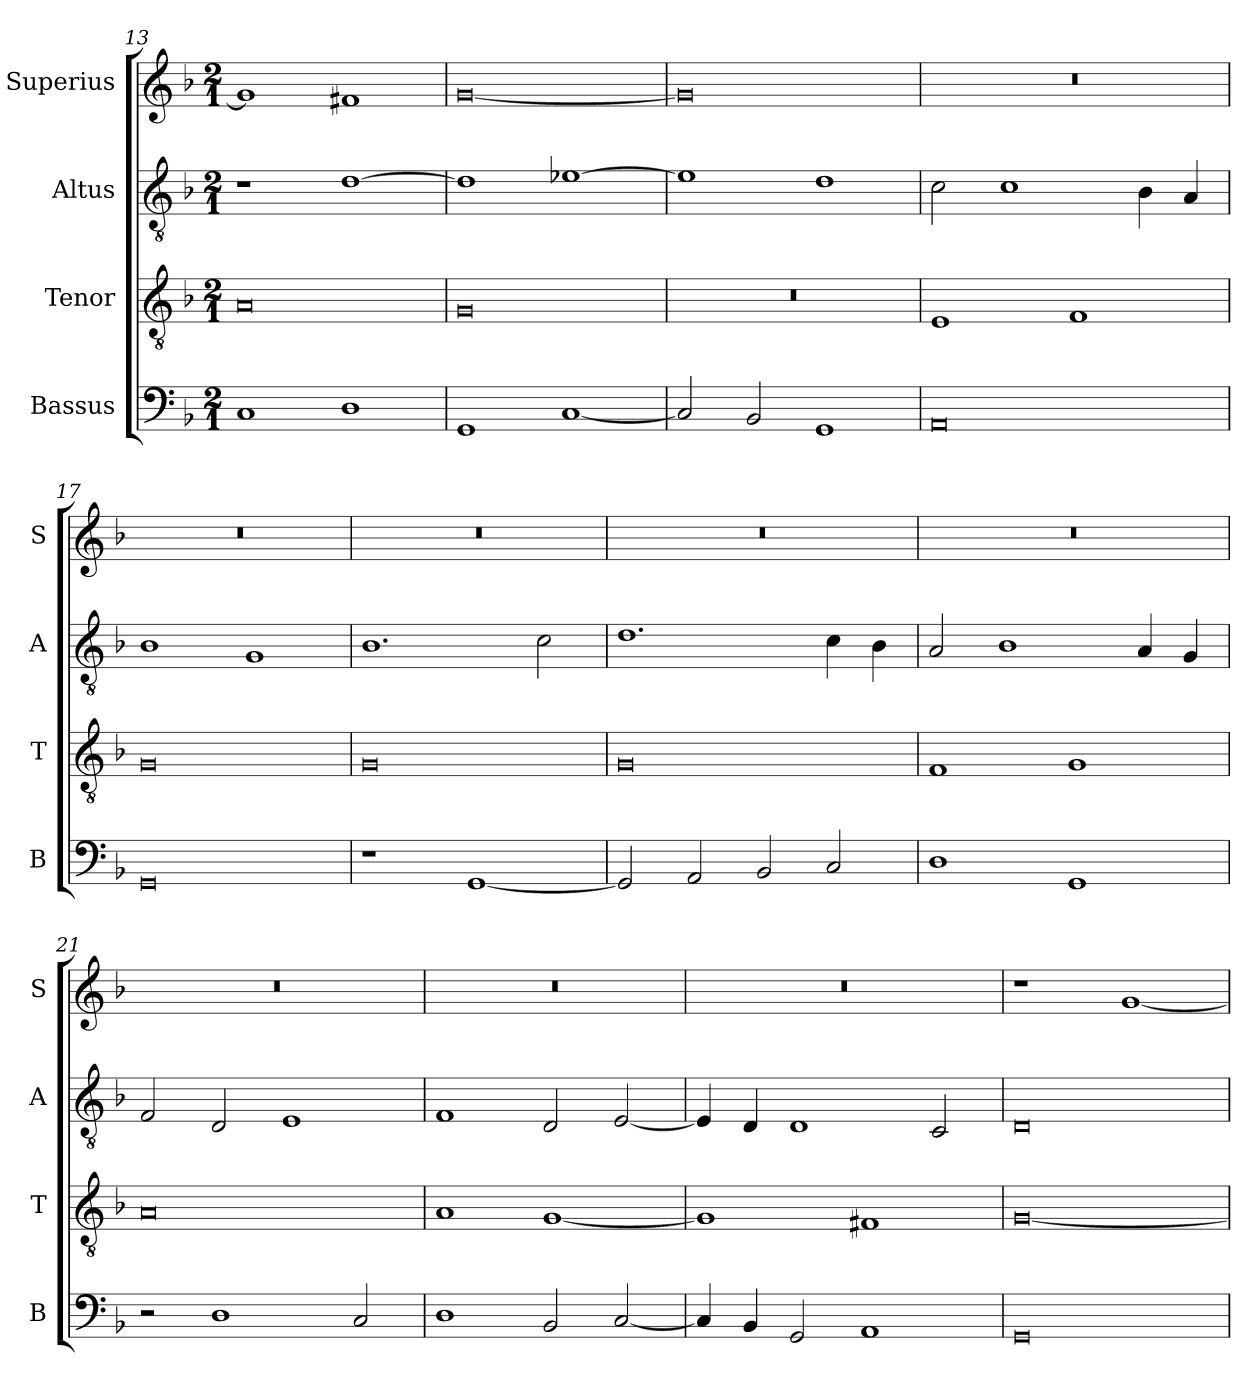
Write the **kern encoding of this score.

**kern	**kern	**kern	**kern
*part4	*part3	*part2	*part1
*staff4	*staff3	*staff2	*staff1
*I"Bassus	*I"Tenor	*I"Altus	*I"Superius
*I'B	*I'T	*I'A	*I'S
*clefF4	*clefGv2	*clefGv2	*clefG2
*k[b-]	*k[b-]	*k[b-]	*k[b-]
*M2/1	*M2/1	*M2/1	*M2/1
=13	=13	=13	=13
1C	0A	1r	1g]
1D	.	[1d	1f#X
=14	=14	=14	=14
1GG	0G	1d]	[0g
[1C	.	[1e-X	.
=15	=15	=15	=15
2C/]	0r	1e-]	0g]
2BB-/	.	.	.
1GG	.	1d	.
=16	=16	=16	=16
0AA	1E	2c\	0r
.	.	1c	.
.	1F	.	.
.	.	4B-\	.
.	.	4A/	.
=17	=17	=17	=17
0GG	0G	1B-	0r
.	.	1G	.
=18	=18	=18	=18
1r	0G	1.B-	0r
[1GG	.	.	.
.	.	2c\	.
=19	=19	=19	=19
2GG/]	0G	1.d	0r
2AA/	.	.	.
2BB-/	.	.	.
2C/	.	4c\	.
.	.	4B-\	.
=20	=20	=20	=20
1D	1F	2A/	0r
.	.	1B-	.
1GG	1G	.	.
.	.	4A/	.
.	.	4G/	.
=21	=21	=21	=21
2r	0A	2F/	0r
1D	.	2D/	.
.	.	1E	.
2C/	.	.	.
=22	=22	=22	=22
1D	1A	1F	0r
2BB-/	[1G	2D/	.
[2C/	.	[2E/	.
=23	=23	=23	=23
4C/]	1G]	4E/]	0r
4BB-/	.	4D/	.
2GG/	.	1D	.
1AA	1F#X	.	.
.	.	2C/	.
=24	=24	=24	=24
0GG	[0G	0D	1r
.	.	.	[1g
=	=	=	=
*-	*-	*-	*-
